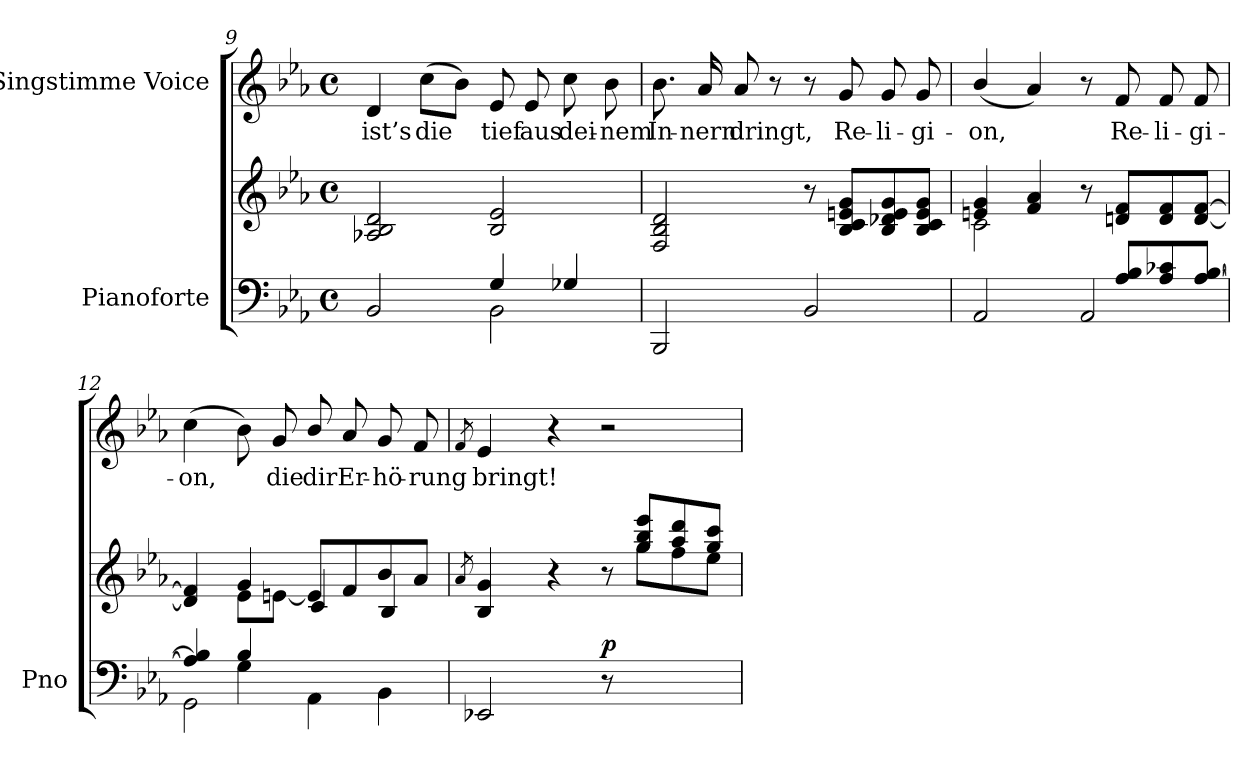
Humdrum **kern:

**kern	**kern	**dynam	**kern	**text
*part2	*part2	*part2	*part1	*part1
*staff3	*staff2	*staff2/3	*staff1	*staff1
*I"Pianoforte	*	*	*I"Singstimme Voice	*
*I'Pno	*	*	*	*
*clefF4	*clefG2	*	*clefG2	*
*k[b-e-a-]	*k[b-e-a-]	*	*k[b-e-a-]	*
*M4/4	*M4/4	*	*M4/4	*
*met(c)	*met(c)	*	*met(c)	*
=9	=9	=9	=9	=9
*^	*	*	*	*
2BB-/	2ryy	2A-X/ 2B-/ 2d/	.	4d/	ist’s
.	.	.	.	(8cc\L	die
.	.	.	.	8b-\J)	.
4G/	2BB-\	2B-/ 2e-/	.	8e-/	tief
.	.	.	.	8e-/	aus
4G-X/	.	.	.	8cc\	dei-
.	.	.	.	8b-\	-nem
*v	*v	*	*	*	*
=10	=10	=10	=10	=10
2BBB-/	2F/ 2B-/ 2d/	.	8.b-\	In-
.	.	.	16a-/	-nern
.	.	.	8a-/	dringt,
.	.	.	8r	.
2BB-/	8r	.	8r	.
.	8B-/ 8c/ 8en/ 8g/L	.	8g/	Re-
.	8B-/ 8d-X/ 8e/ 8g/	.	8g/	-li-
.	8B-/ 8c/ 8e/ 8g/J	.	8g/	-gi-
=11	=11	=11	=11	=11
*^	*^	*	*	*
2ryy	2AA-/	4en/ 4g/	2c\	.	(4b-/	-on,
.	.	4f/ 4a-/	.	.	4a-/)	.
8ryy	2AA-/	8r	2ryy	.	8r	.
8A-/ 8B-/L	.	8dn/ 8f/L	.	.	8f/	Re-
8A-/ 8c-X/	.	8d/ 8f/	.	.	8f/	-li-
[<8A-/ [8B-/J	.	[<8d/ [8f/J	.	.	8f/	-gi-
=12	=12	=12	=12	=12	=12	=12
*	*^	*	*^	*	*	*
4A-/] 4B-/]	2GG\	4ryy	4d/] 4f/]	4ryy	2ryy	.	(4cc\	-on,
4G\	.	4B-/	4g/	8e-\L	.	.	8b-\)	.
.	.	.	.	[8en\J	.	.	8g/	die
2ryy	4AA-\	2ryy	8e/L]	2ryy	4c/	.	8b-/	dir
.	.	.	8f/	.	.	.	8a-/	Er-
.	4BB-\	.	8b-/	.	4B-/	.	8g/	-hö-
.	.	.	8a-/J	.	.	.	8f/	-rung
*v	*v	*v	*	*	*	*	*	*
*	*v	*v	*v	*	*	*
=13	=13	=13	=13	=13
.	8qa-/	.	8qf/	.
*	*^	*	*	*
2EE-X/	4B-/ 4g/	8ryy	.	4e-/	bringt!
*	*v	*v	*	*	*
.	4r	.	4r	.
!	!	!LO:DY:a=2	!	!
8r	8r	p	2r	.
*	*^	*	*	*
4.ryy	8gg/ 8bb-/ 8eee-/L	8gg\L	.	.	.
.	8aa-/ 8ddd/	8ff\	.	.	.
.	8gg/ 8ccc/J	8ee-\J	.	.	.
*	*v	*v	*	*	*
=	=	=	=	=
*-	*-	*-	*-	*-
